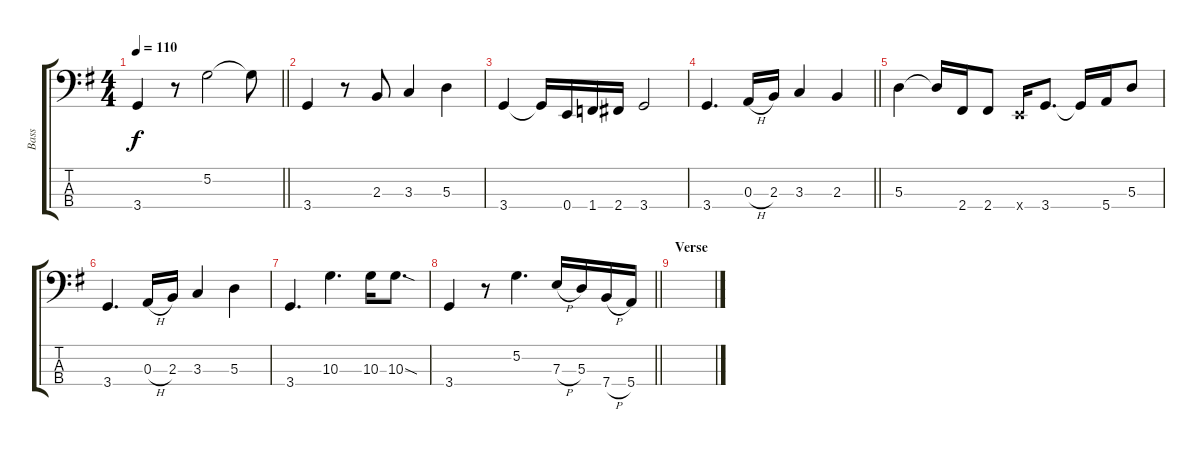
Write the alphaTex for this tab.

\track ("Bass" "Bass") {instrument electricbassfinger}
\staff {score tabs}
\tuning (G2 D2 A1 E1) {hide}
\ts (4 4)
\tempo 110
\clef f4
\barLineRight lightlight
\ks g
3.4.4{dy f} r.8 5.2.2 5.2{t}.8 |
3.4.4 r.8 2.3.8 3.3.4 5.3.4 |
3.4.4 3.4{t}.16 0.4.16 1.4.16 2.4.16 3.4.2 |
\barLineRight lightlight
3.4.4{d} 0.3{h}.16 2.3.16 3.3.4 2.3.4 |
5.3.4 5.3{t}.16 2.4.16 2.4.8 0.4{x}.16 3.4.8{d} 3.4{t}.16 5.4.16 5.3.8 |
3.4.4{d} 0.3{h}.16 2.3.16 3.3.4 5.3.4 |
3.4.4{d} 10.3.4{d} 10.3.16 10.3{sod}.8{d} |
\barLineRight lightlight
3.4.4 r.8 5.2.4{d} 7.3{h}.16 5.3.16 7.4{h}.16 5.4.16 |
\section ("" "Verse")
